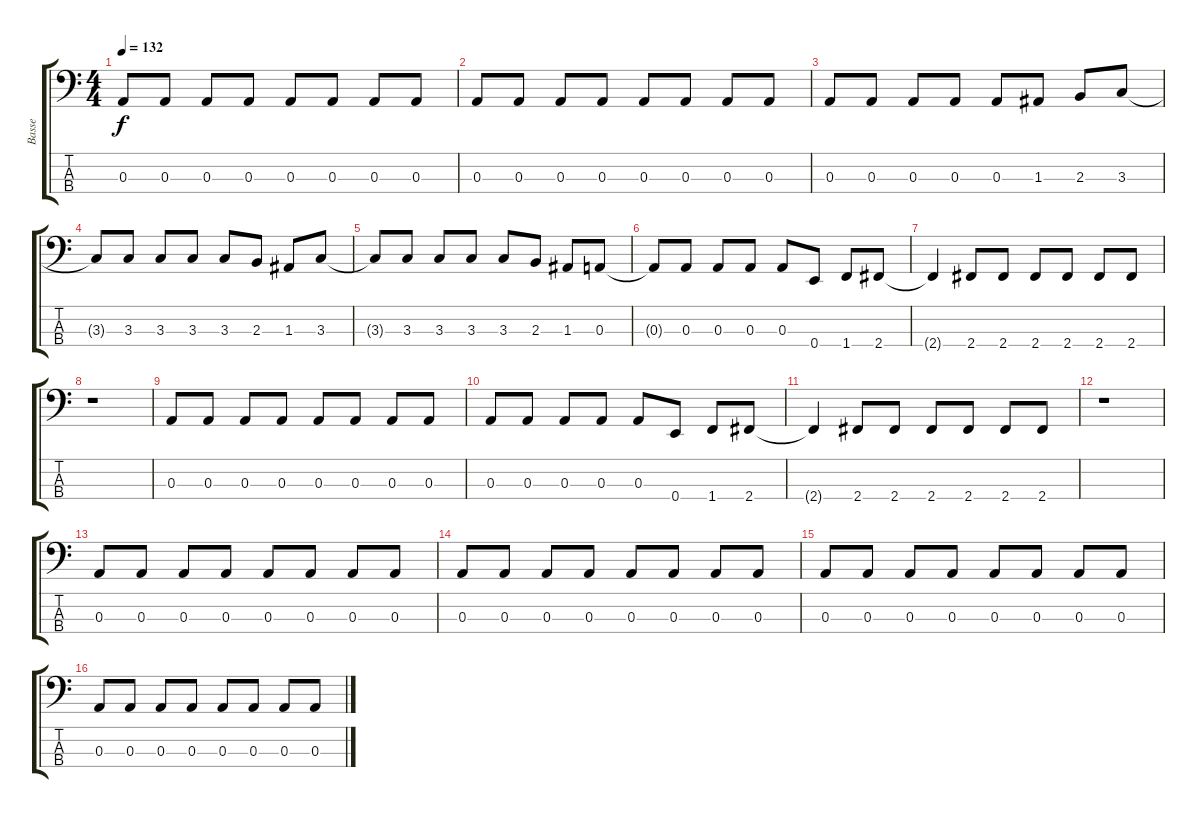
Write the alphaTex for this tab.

\track ("Basse" "Basse") {instrument acousticguitarnylon}
\staff {score tabs}
\tuning (G2 D2 A1 E1) {hide}
\ts (4 4)
\tempo 132
\clef f4
\ks c
0.3.8{dy f} 0.3.8 0.3.8 0.3.8 0.3.8 0.3.8 0.3.8 0.3.8 |
0.3.8 0.3.8 0.3.8 0.3.8 0.3.8 0.3.8 0.3.8 0.3.8 |
0.3.8 0.3.8 0.3.8 0.3.8 0.3.8 1.3.8 2.3.8 3.3.8 |
3.3{t}.8 3.3.8 3.3.8 3.3.8 3.3.8 2.3.8 1.3.8 3.3.8 |
3.3{t}.8 3.3.8 3.3.8 3.3.8 3.3.8 2.3.8 1.3.8 0.3.8 |
0.3{t}.8 0.3.8 0.3.8 0.3.8 0.3.8 0.4.8 1.4.8 2.4.8 |
2.4{t}.4 2.4.8 2.4.8 2.4.8 2.4.8 2.4.8 2.4.8 |
r.1 |
0.3.8 0.3.8 0.3.8 0.3.8 0.3.8 0.3.8 0.3.8 0.3.8 |
0.3.8 0.3.8 0.3.8 0.3.8 0.3.8 0.4.8 1.4.8 2.4.8 |
2.4{t}.4 2.4.8 2.4.8 2.4.8 2.4.8 2.4.8 2.4.8 |
r.1 |
0.3.8 0.3.8 0.3.8 0.3.8 0.3.8 0.3.8 0.3.8 0.3.8 |
0.3.8 0.3.8 0.3.8 0.3.8 0.3.8 0.3.8 0.3.8 0.3.8 |
0.3.8 0.3.8 0.3.8 0.3.8 0.3.8 0.3.8 0.3.8 0.3.8 |
0.3.8 0.3.8 0.3.8 0.3.8 0.3.8 0.3.8 0.3.8 0.3.8
